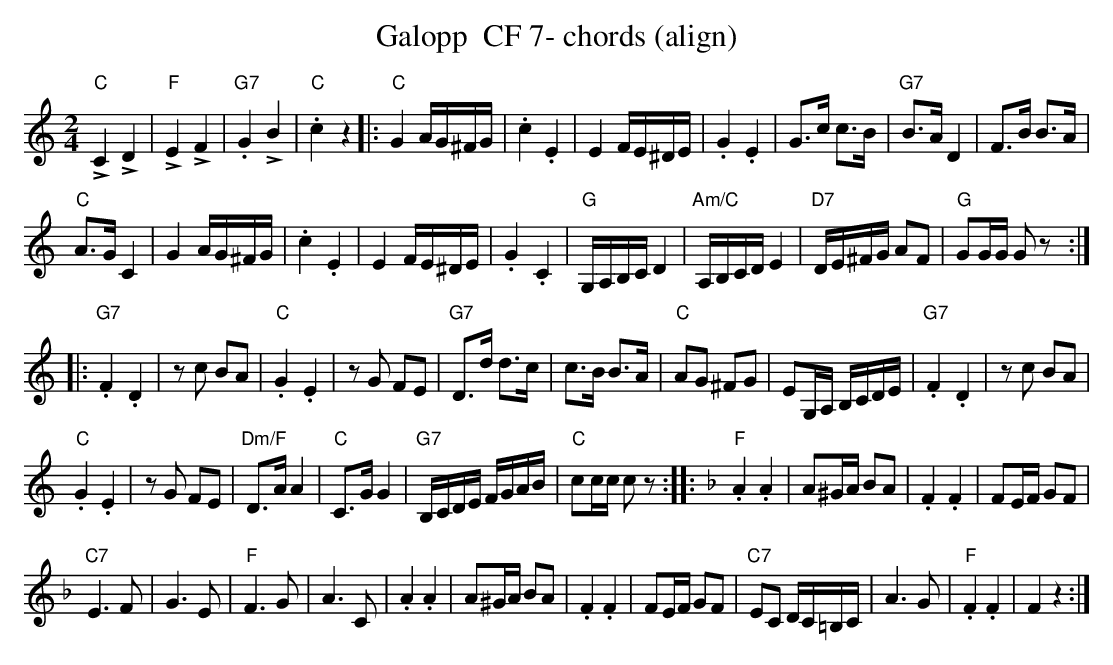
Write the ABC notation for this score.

X:1
T:Galopp  CF 7- chords (align)
M:2/4
L:1/8
K:Cmaj%%MIDI gchordon
"C"!>!C2!>!D2 | "F"!>!E2!>!F2 | "G7".G2!>!B2 | "C".c2z2 |: "C"G2 A/2G/2^F/2G/2 | .c2.E2 | E2 F/2E/2^D/2E/2 | .G2.E2 | G>c c>B | "G7"B>AD2 | F>B B>A |
"C"A>GC2 | G2A/2G/2^F/2G/2 | .c2.E2 | E2 F/2E/2^D/2E/2 | .G2.C2 | "G"G,/2A,/2B,/2C/2D2 | "Am/C"A,/2B,/2C/2D/2 E2 | "D7"D/2E/2^F/2G/2 AF | "G"GG/2G/2 Gz ::
"G7".F2.D2 | zc BA | "C".G2.E2 | zG FE | "G7"D>d d>c | c>B B>A | "C"AG ^FG | EG,/2A,/2 B,/2C/2D/2E/2 | \
"G7".F2.D2 | zc BA |
"C".G2.E2 | zG FE | "Dm/F"D>AA2 | "C"C>GG2 | "G7"B,/2C/2D/2E/2 F/2G/2A/2B/2 | "C"cc/2c/2 cz :: [K:Fmaj] \
"F".A2.A2 | A^G/2A/2 BA | .F2.F2 | FE/2F/2 GF |
"C7"E3F | G3E | "F"F3G | A3C | \
.A2.A2 | A^G/2A/2 BA | .F2.F2 | FE/2F/2 GF | "C7"EC D/2C/2=B,/2C/2 | A3G | "F".F2.F2 | F2z2 :|
